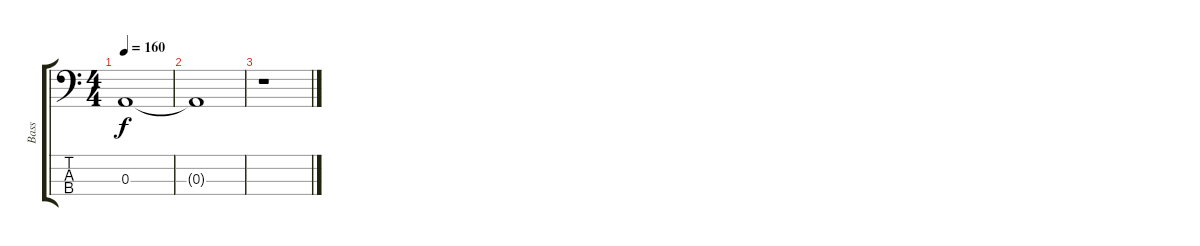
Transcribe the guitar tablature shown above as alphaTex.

\track ("Bass" "Bass") {instrument electricbassfinger}
\staff {score tabs}
\tuning (G2 D2 A1 E1) {hide}
\ts (4 4)
\tempo 160
\clef f4
\ks c
0.3.1{dy f} |
0.3{t}.1 |
r.1
